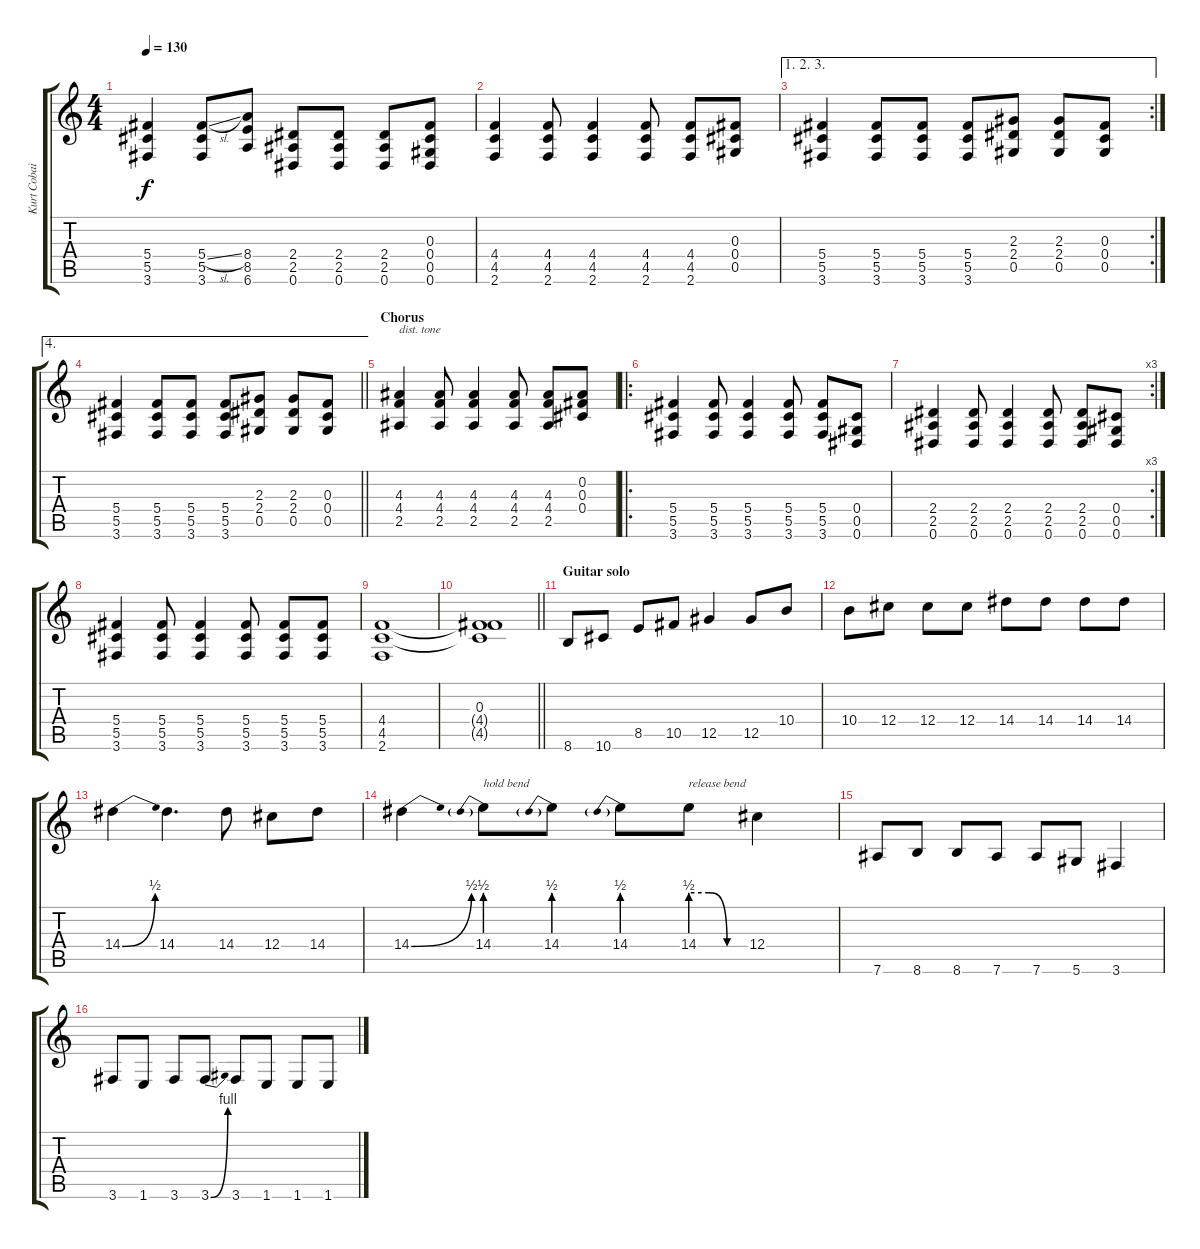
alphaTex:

\track ("Kurt Cobain" "Kurt Cobai") {instrument distortionguitar}
\staff {score tabs}
\tuning (Eb4 Bb3 Gb3 Db3 Ab2 Eb2) {hide}
\ts (4 4)
\tempo 130
\clef g2
\ks c
(5.4 5.5 3.6).4{dy f} (5.4{sl} 5.5 3.6).8 (8.4 8.5 6.6).8 (2.4 2.5 0.6).8 (2.4 2.5 0.6).8 (2.4 2.5 0.6).8 (0.3 0.4 0.5 0.6).8 |
(4.4 4.5 2.6).4 (4.4 4.5 2.6).8 (4.4 4.5 2.6).4 (4.4 4.5 2.6).8 (4.4 4.5 2.6).8 (0.3 0.4 0.5).8 |
\ae (1 2 3)
\rc 2
(5.4 5.5 3.6).4 (5.4 5.5 3.6).8 (5.4 5.5 3.6).8 (5.4 5.5 3.6).8 (2.3 2.4 0.5).8 (2.3 2.4 0.5).8 (0.3 0.4 0.5).8 |
\ae 4
\barLineRight lightlight
(5.4 5.5 3.6).4 (5.4 5.5 3.6).8 (5.4 5.5 3.6).8 (5.4 5.5 3.6).8 (2.3 2.4 0.5).8 (2.3 2.4 0.5).8 (0.3 0.4 0.5).8 |
\section ("" "Chorus")
(4.3 4.4 2.5).4{txt "dist. tone" instrument distortionguitar} (4.3 4.4 2.5).8 (4.3 4.4 2.5).4 (4.3 4.4 2.5).8 (4.3 4.4 2.5).8 (0.2 0.3 0.4).8 |
\ro
(5.4 5.5 3.6).4 (5.4 5.5 3.6).8 (5.4 5.5 3.6).4 (5.4 5.5 3.6).8 (5.4 5.5 3.6).8 (0.4 0.5 0.6).8 |
\rc 3
(2.4 2.5 0.6).4 (2.4 2.5 0.6).8 (2.4 2.5 0.6).4 (2.4 2.5 0.6).8 (2.4 2.5 0.6).8 (0.4 0.5 0.6).8 |
(5.4 5.5 3.6).4 (5.4 5.5 3.6).8 (5.4 5.5 3.6).4 (5.4 5.5 3.6).8 (5.4 5.5 3.6).8 (5.4 5.5 3.6).8 |
(4.4 4.5 2.6).1 |
\barLineRight lightlight
(0.3 4.4{t} 4.5{t}).1 |
\section ("" "Guitar solo")
8.6.8 10.6.8 8.5.8 10.5.8 12.5.4 12.5.8 10.4.8 |
10.4.8 12.4.8 12.4.8 12.4.8 14.4.8 14.4.8 14.4.8 14.4.8 |
14.4{be (bend 0 0 60 2)}.4 14.4.4{d} 14.4.8 12.4.8 14.4.8 |
14.4{be (bend 0 0 60 2)}.4 14.4{be (prebend 0 2 60 2)}.8{txt "hold bend"} 14.4{be (prebend 0 2 60 2)}.8 14.4{be (prebend 0 2 60 2)}.8 14.4{be (custom 0 2 20 2 40 0 60 0)}.8{txt "release bend"} 12.4.4 |
7.6.8 8.6.8 8.6.8 7.6.8 7.6.8 5.6.8 3.6.4 |
3.6.8 1.6.8 3.6.8 3.6{be (bend 0 0 60 4)}.8 3.6.8 1.6.8 1.6.8 1.6.8
